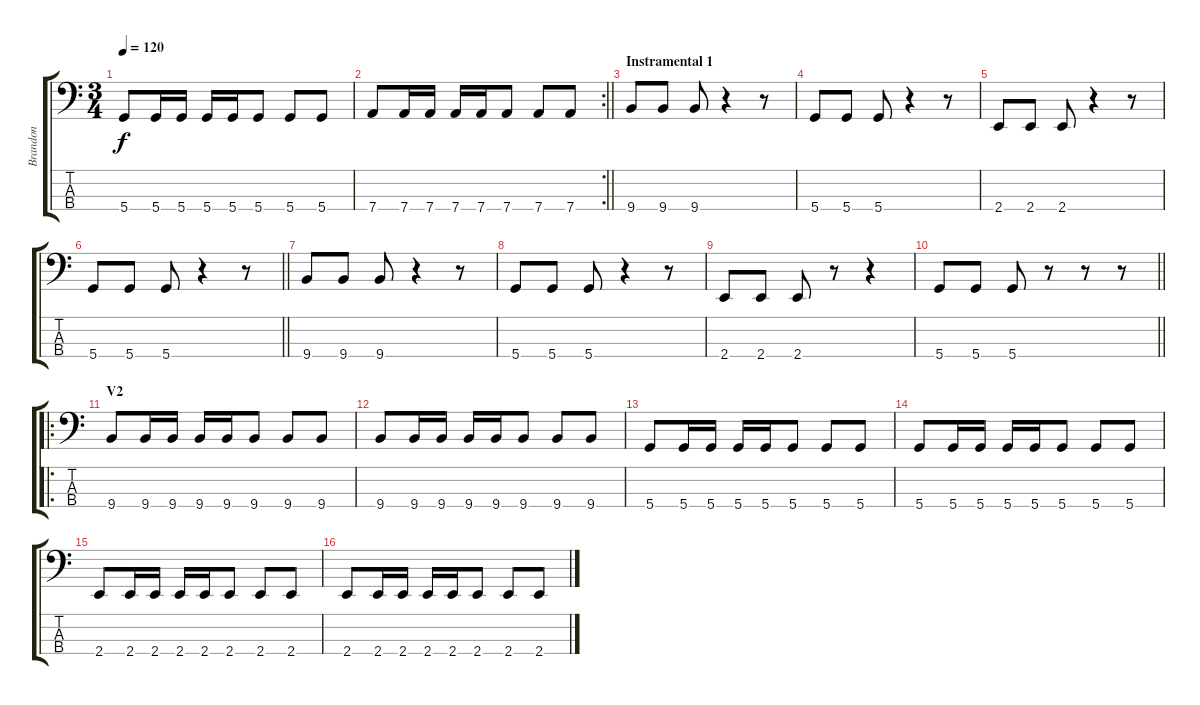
\track ("Brandon" "Brandon") {instrument electricbassfinger}
\staff {score tabs}
\tuning (G2 D2 A1 D1) {hide}
\ts (3 4)
\tempo 120
\clef f4
\ks c
5.4.8{dy f} 5.4.16 5.4.16 5.4.16 5.4.16 5.4.8 5.4.8 5.4.8 |
\rc 2
\barLineRight lightlight
7.4.8 7.4.16 7.4.16 7.4.16 7.4.16 7.4.8 7.4.8 7.4.8 |
\section ("" "Instramental 1")
9.4.8 9.4.8 9.4.8 r.4 r.8 |
5.4.8 5.4.8 5.4.8 r.4 r.8 |
2.4.8 2.4.8 2.4.8 r.4 r.8 |
\barLineRight lightlight
5.4.8 5.4.8 5.4.8 r.4 r.8 |
9.4.8 9.4.8 9.4.8 r.4 r.8 |
5.4.8 5.4.8 5.4.8 r.4 r.8 |
2.4.8 2.4.8 2.4.8 r.8 r.4 |
\barLineRight lightlight
5.4.8 5.4.8 5.4.8 r.8 r.8 r.8 |
\ro
\section ("" "V2")
9.4.8 9.4.16 9.4.16 9.4.16 9.4.16 9.4.8 9.4.8 9.4.8 |
9.4.8 9.4.16 9.4.16 9.4.16 9.4.16 9.4.8 9.4.8 9.4.8 |
5.4.8 5.4.16 5.4.16 5.4.16 5.4.16 5.4.8 5.4.8 5.4.8 |
5.4.8 5.4.16 5.4.16 5.4.16 5.4.16 5.4.8 5.4.8 5.4.8 |
2.4.8 2.4.16 2.4.16 2.4.16 2.4.16 2.4.8 2.4.8 2.4.8 |
2.4.8 2.4.16 2.4.16 2.4.16 2.4.16 2.4.8 2.4.8 2.4.8
